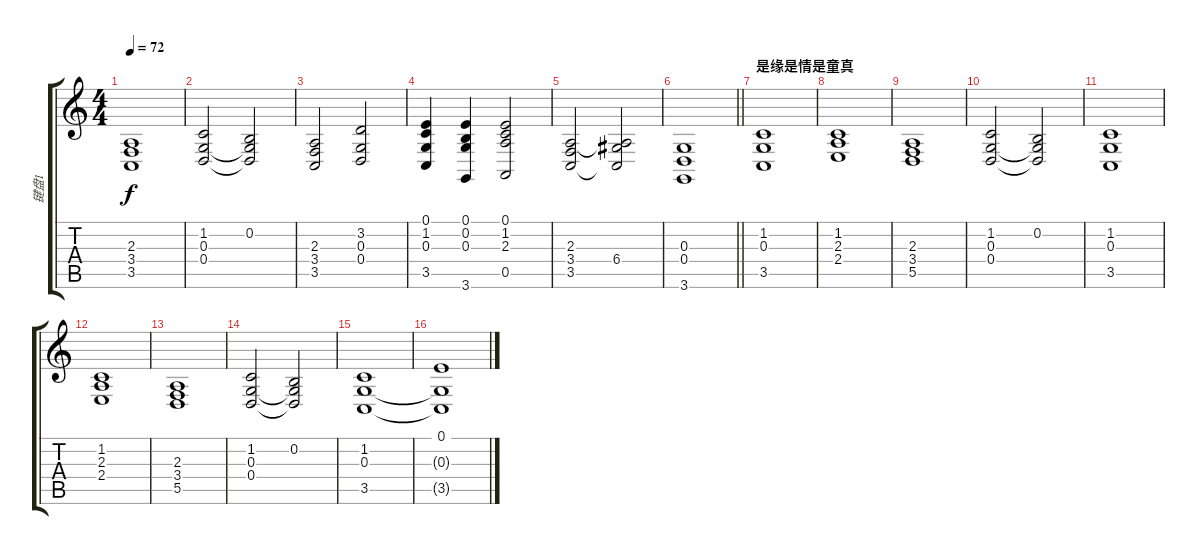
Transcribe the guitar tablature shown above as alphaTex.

\track ("键盘1" "键盘1") {instrument stringensemble2}
\staff {score tabs}
\tuning (E4 B3 G3 D3 A2 E2) {hide}
\ts (4 4)
\tempo 72
\clef g2
\ks c
(2.3 3.4 3.5).1{dy f} |
(1.2 0.3 0.4).2 (0.2 0.3{t} 0.4{t}).2 |
(2.3 3.4 3.5).2 (3.2 0.3 0.4).2 |
(0.1 1.2 0.3 3.5).4 (0.1 0.2 0.3 3.6).4 (0.1 1.2 2.3 0.5).2 |
(2.3 3.4 3.5).2 (2.3{t} 6.4 3.5{t}).2 |
\barLineRight lightlight
(0.3 0.4 3.6).1 |
\section ("" "是缘是情是童真")
(1.2 0.3 3.5).1 |
(1.2 2.3 2.4).1 |
(2.3 3.4 5.5).1{txt ""} |
(1.2 0.3 0.4).2 (0.2 0.3{t} 0.4{t}).2 |
(1.2 0.3 3.5).1 |
(1.2 2.3 2.4).1 |
(2.3 3.4 5.5).1 |
(1.2 0.3 0.4).2 (0.2 0.3{t} 0.4{t}).2 |
(1.2 0.3 3.5).1 |
(0.1 0.3{t} 3.5{t}).1
